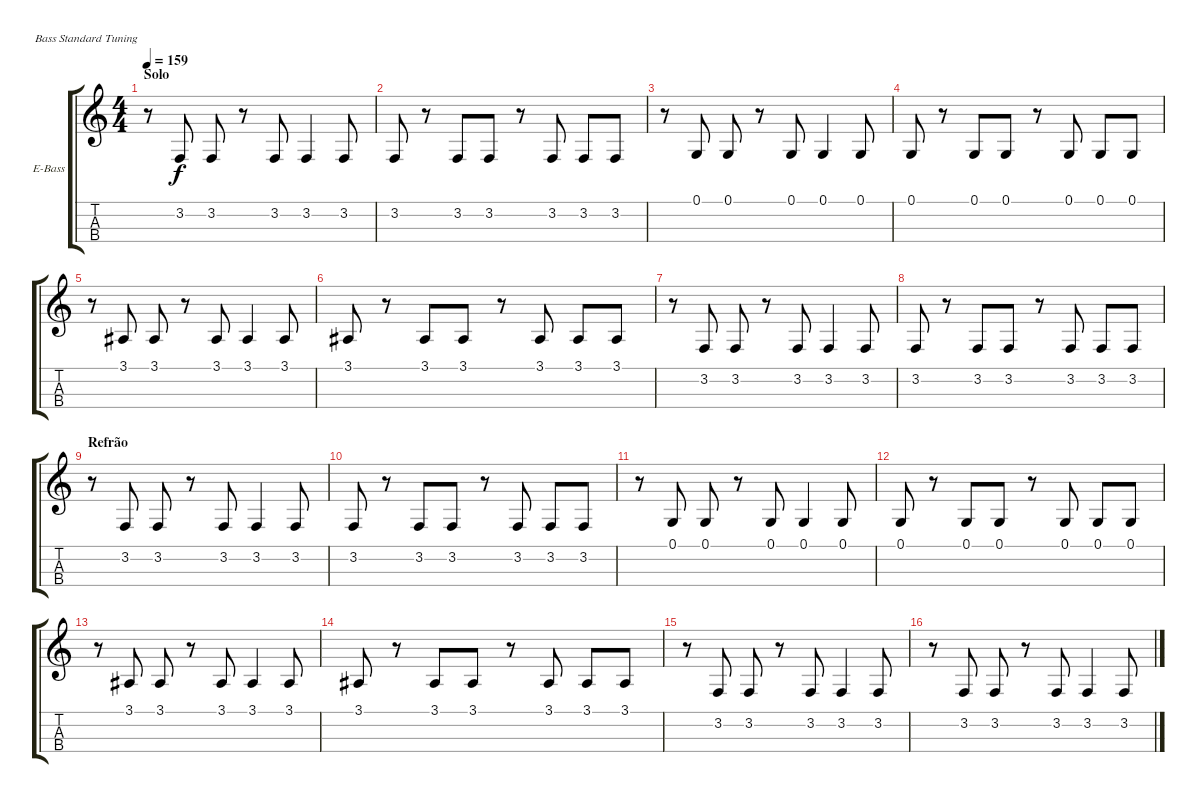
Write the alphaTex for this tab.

\bracketExtendMode groupsimilarinstruments
\firstSystemTrackNameOrientation horizontal
\otherSystemsTrackNameOrientation horizontal
\track ("Bass" "E-Bass") {instrument electricbassfinger}
\staff {score tabs}
\tuning (G2 D2 A1 E1)
\ts (4 4)
\section ("" "Solo")
\tempo 159
\clef g2
\ks c
r.8{dy f} 3.2.8 3.2.8 r.8 3.2.8 3.2.4 3.2.8 |
3.2.8 r.8 3.2.8 3.2.8 r.8 3.2.8 3.2.8 3.2.8 |
r.8 0.1.8 0.1.8 r.8 0.1.8 0.1.4 0.1.8 |
0.1.8 r.8 0.1.8 0.1.8 r.8 0.1.8 0.1.8 0.1.8 |
r.8 3.1.8 3.1.8 r.8 3.1.8 3.1.4 3.1.8 |
3.1.8 r.8 3.1.8 3.1.8 r.8 3.1.8 3.1.8 3.1.8 |
r.8 3.2.8 3.2.8 r.8 3.2.8 3.2.4 3.2.8 |
3.2.8 r.8 3.2.8 3.2.8 r.8 3.2.8 3.2.8 3.2.8 |
\section ("" "Refrão")
r.8 3.2.8 3.2.8 r.8 3.2.8 3.2.4 3.2.8 |
3.2.8 r.8 3.2.8 3.2.8 r.8 3.2.8 3.2.8 3.2.8 |
r.8 0.1.8 0.1.8 r.8 0.1.8 0.1.4 0.1.8 |
0.1.8 r.8 0.1.8 0.1.8 r.8 0.1.8 0.1.8 0.1.8 |
r.8 3.1.8 3.1.8 r.8 3.1.8 3.1.4 3.1.8 |
3.1.8 r.8 3.1.8 3.1.8 r.8 3.1.8 3.1.8 3.1.8 |
r.8 3.2.8 3.2.8 r.8 3.2.8 3.2.4 3.2.8 |
r.8 3.2.8 3.2.8 r.8 3.2.8 3.2.4 3.2.8
